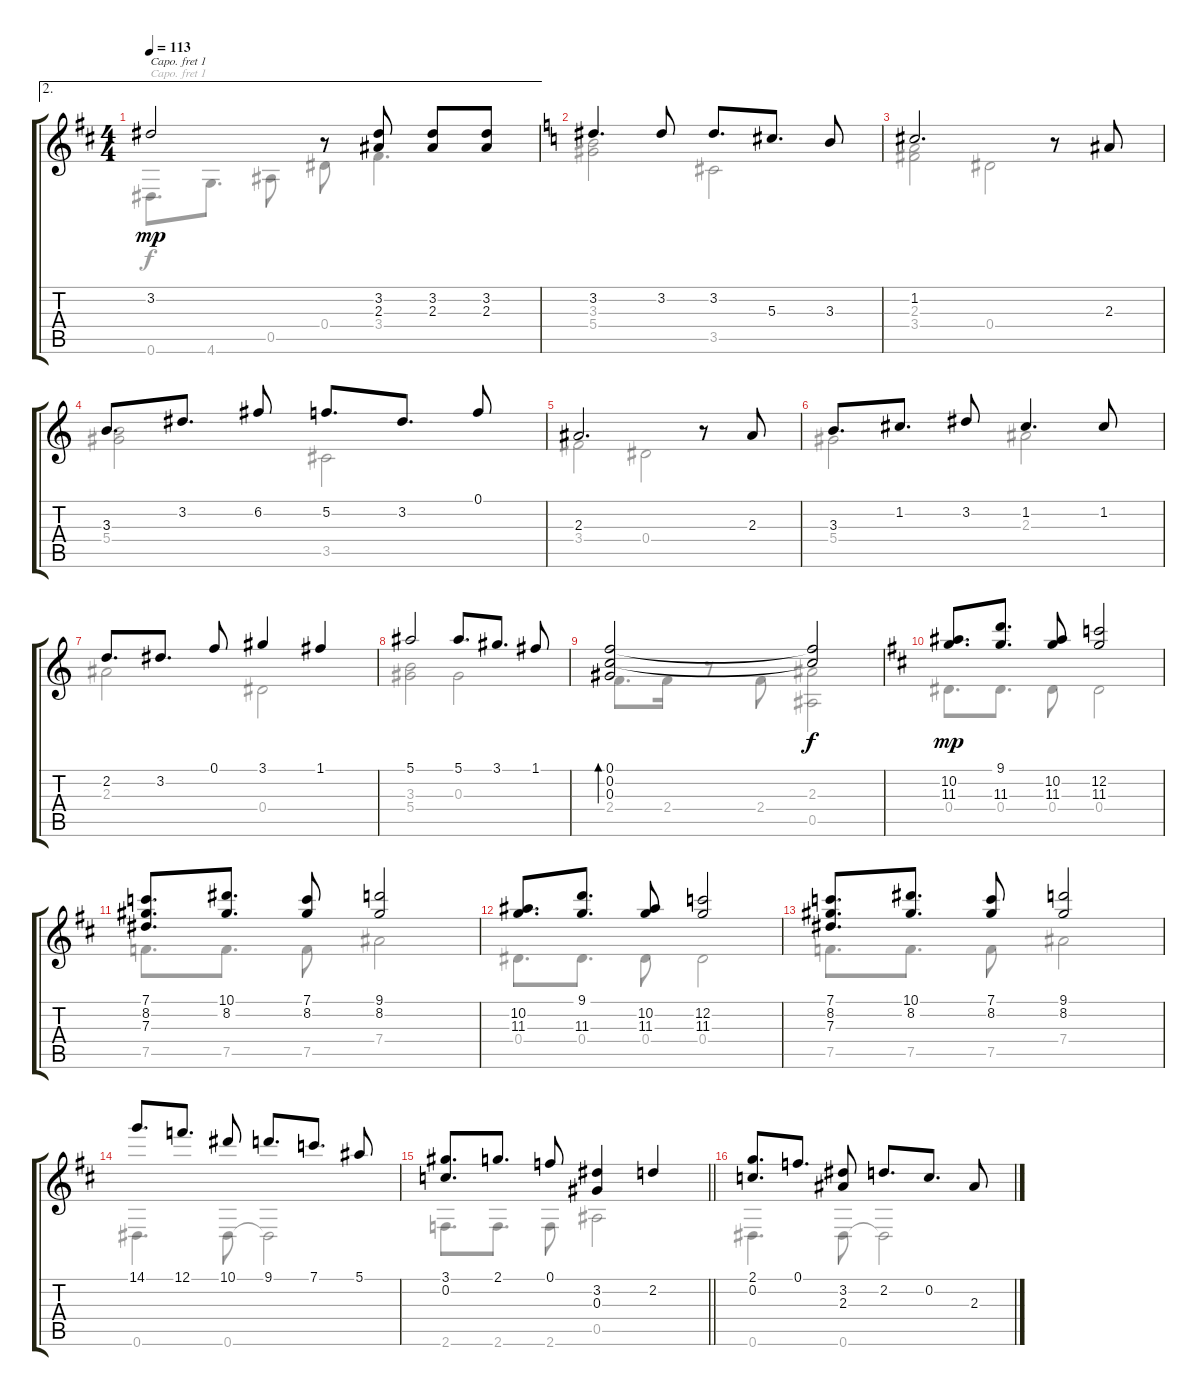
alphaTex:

\track "" {instrument acousticguitarnylon}
\staff {score tabs}
\capo 1
\tuning (E4 B3 G3 D3 A2 D2) {hide}
\voice
\ae 2
\ts (4 4)
\tempo 113
\clef g2
\ks d
3.2.2{dy mp} r.8 (3.2 2.3).8 (3.2 2.3).8 (3.2 2.3).8 |
\ks c
3.2.4{d} 3.2.8 3.2.8{d} 5.3.8{d} 3.3.8 |
1.2.2{d} r.8 2.3.8 |
3.3.8{d} 3.2.8{d} 6.2.8 5.2.8{d} 3.2.8{d} 0.1.8 |
2.3.2{d} r.8 2.3.8 |
3.3.8{d} 1.2.8{d} 3.2.8 1.2.4{d} 1.2.8 |
2.2.8{d} 3.2.8{d} 0.1.8 3.1.4 1.1.4 |
5.1.2 5.1.8{d} 3.1.8{d} 1.1.8 |
(0.1 0.2 0.3).2{bd 60} (0.1{t} 0.2{t}).2{dy f} |
\ks d
(10.2 11.3).8{d dy mp} (9.1 11.3).8{d} (10.2 11.3).8 (12.2 11.3).2 |
(7.1 8.2 7.3).8{d} (10.1 8.2).8{d} (7.1 8.2).8 (9.1 8.2).2 |
(10.2 11.3).8{d} (9.1 11.3).8{d} (10.2 11.3).8 (12.2 11.3).2 |
(7.1 8.2 7.3).8{d} (10.1 8.2).8{d} (7.1 8.2).8 (9.1 8.2).2 |
14.1.8{d} 12.1.8{d} 10.1.8 9.1.8{d} 7.1.8{d} 5.1.8 |
\barLineRight lightlight
(3.1 0.2).8{d} 2.1.8{d} 0.1.8 (3.2 0.3).4 2.2.4 |
(2.1 0.2).8{d} 0.1.8{d} (3.2 2.3).8 2.2.8{d} 0.2.8{d} 2.3.8
\voice
\clef g2
\ottava regular
\simile none
\ks d
0.6.8{d dy f} 4.6.8{d} 0.5.8 0.4.8 3.4.4{d} |
\ks c
(3.3 5.4).2 3.5.2 |
(2.3 3.4).2 0.4.2 |
(3.3 5.4).2 3.5.2 |
3.4.2 0.4.2 |
5.4.2 2.3.2 |
2.3.2 0.4.2 |
(3.3 5.4).2 0.3.2 |
2.4.8{d} 2.4.16 r.8 2.4.8 (2.3 0.5).2 |
\ks d
0.4.8{d} 0.4.8{d} 0.4.8 0.4.2 |
7.5.8{d} 7.5.8{d} 7.5.8 7.4.2 |
0.4.8{d} 0.4.8{d} 0.4.8 0.4.2 |
7.5.8{d} 7.5.8{d} 7.5.8 7.4.2 |
0.6.4{d} 0.6.8 0.6{t}.2 |
\barLineRight lightlight
2.6.8{d} 2.6.8{d} 2.6.8 0.5.2 |
0.6.4{d} 0.6.8 0.6{t}.2
